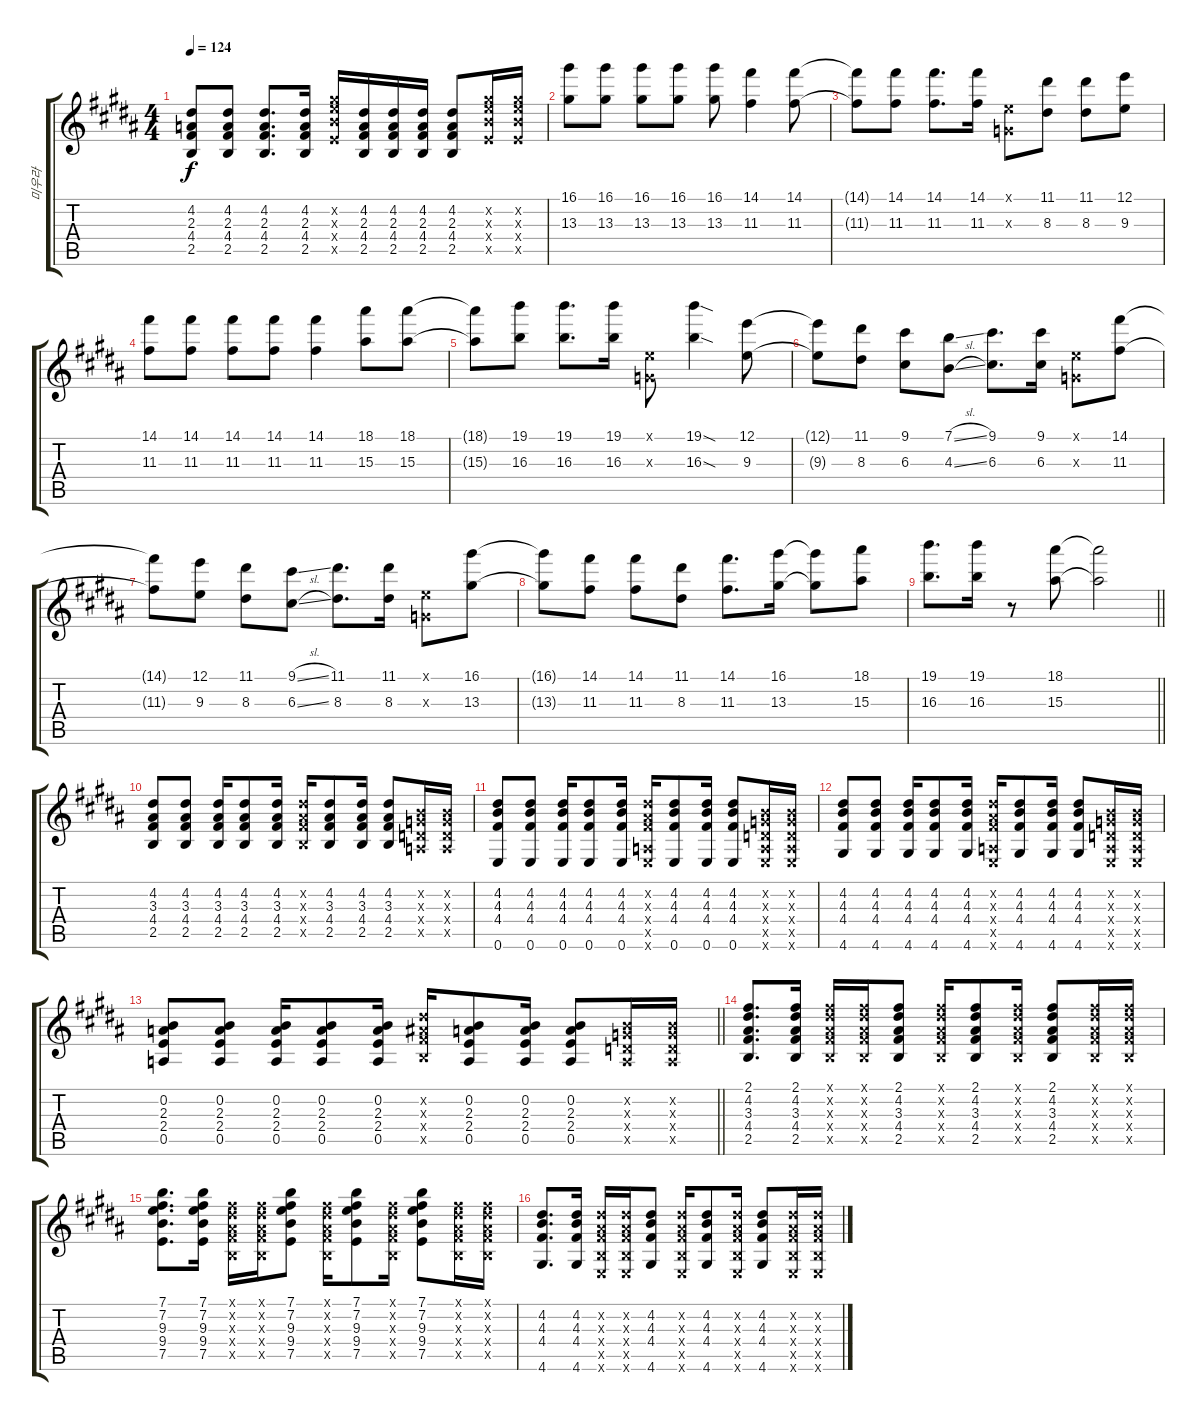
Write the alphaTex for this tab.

\track ("미우라" "미우라") {instrument acousticguitarsteel}
\staff {score tabs}
\tuning (E4 B3 G3 D3 A2 E2) {hide}
\ts (4 4)
\tempo 124
\clef g2
\ks b
(4.2 2.3 4.4 2.5).8{dy f} (4.2 2.3 4.4 2.5).8 (4.2 2.3 4.4 2.5).8{d} (4.2 2.3 4.4 2.5).16 (9.2{x} 9.3{x} 9.4{x} 7.5{x}).16 (4.2 2.3 4.4 2.5).16 (4.2 2.3 4.4 2.5).16 (4.2 2.3 4.4 2.5).16 (4.2 2.3 4.4 2.5).8 (9.2{x} 9.3{x} 9.4{x} 7.5{x}).16 (9.2{x} 9.3{x} 9.4{x} 7.5{x}).16 |
(16.1 13.3).8{volume 12} (16.1 13.3).8 (16.1 13.3).8 (16.1 13.3).8 (16.1 13.3).8 (14.1 11.3).4 (14.1 11.3).8 |
(14.1{t} 11.3{t}).8 (14.1 11.3).8 (14.1 11.3).8{d} (14.1 11.3).16 (0.1{x} 0.3{x}).8 (11.1 8.3).8 (11.1 8.3).8 (12.1 9.3).8 |
(14.1 11.3).8 (14.1 11.3).8 (14.1 11.3).8 (14.1 11.3).8 (14.1 11.3).4 (18.1 15.3).8 (18.1 15.3).8 |
(18.1{t} 15.3{t}).8 (19.1 16.3).8 (19.1 16.3).8{d} (19.1 16.3).16 (0.1{x} 0.3{x}).8 (19.1{sod} 16.3{sod}).4 (12.1 9.3).8 |
(12.1{t} 9.3{t}).8 (11.1 8.3).8 (9.1 6.3).8 (7.1{sl} 4.3{sl}).8 (9.1 6.3).8{d} (9.1 6.3).16 (0.1{x} 0.3{x}).8 (14.1 11.3).8 |
(14.1{t} 11.3{t}).8 (12.1 9.3).8 (11.1 8.3).8 (9.1{sl} 6.3{sl}).8 (11.1 8.3).8{d} (11.1 8.3).16 (0.1{x} 0.3{x}).8 (16.1 13.3).8 |
(16.1{t} 13.3{t}).8 (14.1 11.3).8 (14.1 11.3).8 (11.1 8.3).8 (14.1 11.3).8{d} (16.1 13.3).16 (16.1{t} 13.3{t}).8 (18.1 15.3).8 |
\barLineRight lightlight
(19.1 16.3).8{d} (19.1 16.3).16 r.8 (18.1 15.3).8 (18.1{t} 15.3{t}).2 |
(4.2 3.3 4.4 2.5).8{volume 10} (4.2 3.3 4.4 2.5).8 (4.2 3.3 4.4 2.5).16 (4.2 3.3 4.4 2.5).8 (4.2 3.3 4.4 2.5).16 (4.2{x} 3.3{x} 4.4{x} 2.5{x}).16 (4.2 3.3 4.4 2.5).8 (4.2 3.3 4.4 2.5).16 (4.2 3.3 4.4 2.5).8 (0.2{x} 0.3{x} 0.4{x} 0.5{x}).16 (0.2{x} 0.3{x} 0.4{x} 0.5{x}).16 |
(4.2 4.3 4.4 0.6).8 (4.2 4.3 4.4 0.6).8 (4.2 4.3 4.4 0.6).16 (4.2 4.3 4.4 0.6).8 (4.2 4.3 4.4 0.6).16 (4.2{x} 3.3{x} 4.4{x} 0.5{x} 0.6{x}).16 (4.2 4.3 4.4 0.6).8 (4.2 4.3 4.4 0.6).16 (4.2 4.3 4.4 0.6).8 (0.2{x} 0.3{x} 0.4{x} 0.5{x} 0.6{x}).16 (0.2{x} 0.3{x} 0.4{x} 0.5{x} 0.6{x}).16 |
(4.2 4.3 4.4 4.6).8 (4.2 4.3 4.4 4.6).8 (4.2 4.3 4.4 4.6).16 (4.2 4.3 4.4 4.6).8 (4.2 4.3 4.4 4.6).16 (4.2{x} 3.3{x} 4.4{x} 0.5{x} 0.6{x}).16 (4.2 4.3 4.4 4.6).8 (4.2 4.3 4.4 4.6).16 (4.2 4.3 4.4 4.6).8 (0.2{x} 0.3{x} 0.4{x} 0.5{x} 0.6{x}).16 (0.2{x} 0.3{x} 0.4{x} 0.5{x} 0.6{x}).16 |
\barLineRight lightlight
(0.2 2.3 2.4 0.5).8 (0.2 2.3 2.4 0.5).8 (0.2 2.3 2.4 0.5).16 (0.2 2.3 2.4 0.5).8 (0.2 2.3 2.4 0.5).16 (4.2{x} 3.3{x} 4.4{x} 2.5{x}).16 (0.2 2.3 2.4 0.5).8 (0.2 2.3 2.4 0.5).16 (0.2 2.3 2.4 0.5).8 (0.2{x} 0.3{x} 0.4{x} 0.5{x}).16 (0.2{x} 0.3{x} 0.4{x} 0.5{x}).16 |
(2.1 4.2 3.3 4.4 2.5).8{d} (2.1 4.2 3.3 4.4 2.5).16 (2.1{x} 4.2{x} 3.3{x} 4.4{x} 2.5{x}).16 (2.1{x} 4.2{x} 3.3{x} 4.4{x} 2.5{x}).16 (2.1 4.2 3.3 4.4 2.5).8 (2.1{x} 4.2{x} 3.3{x} 4.4{x} 2.5{x}).16 (2.1 4.2 3.3 4.4 2.5).8 (2.1{x} 4.2{x} 3.3{x} 4.4{x} 2.5{x}).16 (2.1 4.2 3.3 4.4 2.5).8 (2.1{x} 4.2{x} 3.3{x} 4.4{x} 2.5{x}).16 (2.1{x} 4.2{x} 3.3{x} 4.4{x} 2.5{x}).16 |
(7.1 7.2 9.3 9.4 7.5).8{d} (7.1 7.2 9.3 9.4 7.5).16 (2.1{x} 4.2{x} 3.3{x} 4.4{x} 2.5{x}).16 (2.1{x} 4.2{x} 3.3{x} 4.4{x} 2.5{x}).16 (7.1 7.2 9.3 9.4 7.5).8 (2.1{x} 4.2{x} 3.3{x} 4.4{x} 2.5{x}).16 (7.1 7.2 9.3 9.4 7.5).8 (2.1{x} 4.2{x} 3.3{x} 4.4{x} 2.5{x}).16 (7.1 7.2 9.3 9.4 7.5).8 (2.1{x} 4.2{x} 3.3{x} 4.4{x} 2.5{x}).16 (2.1{x} 4.2{x} 3.3{x} 4.4{x} 2.5{x}).16 |
(4.2 4.3 4.4 4.6).8{d} (4.2 4.3 4.4 4.6).16 (4.2{x} 3.3{x} 4.4{x} 2.5{x} 0.6{x}).16 (4.2{x} 3.3{x} 4.4{x} 2.5{x} 0.6{x}).16 (4.2 4.3 4.4 4.6).8 (4.2{x} 3.3{x} 4.4{x} 2.5{x} 0.6{x}).16 (4.2 4.3 4.4 4.6).8 (4.2{x} 3.3{x} 4.4{x} 2.5{x} 0.6{x}).16 (4.2 4.3 4.4 4.6).8 (4.2{x} 3.3{x} 4.4{x} 2.5{x} 0.6{x}).16 (4.2{x} 3.3{x} 4.4{x} 2.5{x} 0.6{x}).16
